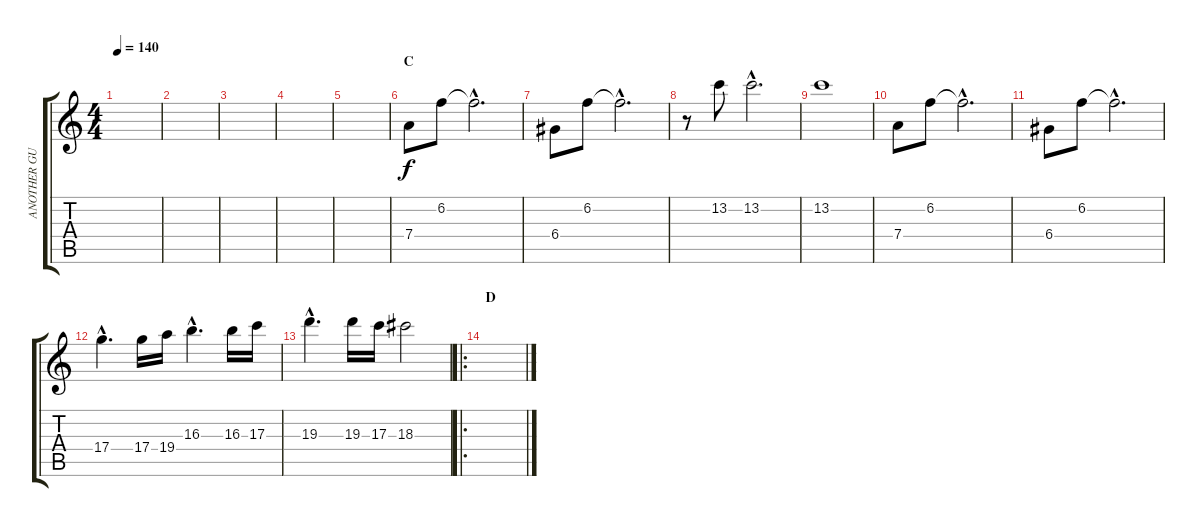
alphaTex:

\track ("ANOTHER GUITAR" "ANOTHER GU") {instrument electricguitarclean}
\staff {score tabs}
\tuning (E4 B3 G3 D3 A2 E2) {hide}
\ts (4 4)
\tempo 140
\clef g2
\ks c
|
|
|
|
|
\section ("" "C")
7.4.8{volume 10 balance 3 instrument distortionguitar} 6.2.8 6.2{hac t}.2{d} |
6.4.8 6.2.8 6.2{hac t}.2{d} |
r.8 13.2.8 13.2{hac}.2{d} |
13.2.1 |
7.4.8 6.2.8 6.2{hac t}.2{d} |
6.4.8 6.2.8 6.2{hac t}.2{d} |
17.4{hac}.4{d} 17.4.16 19.4.16 16.3{hac}.4{d} 16.3.16 17.3.16 |
19.3{hac}.4{d} 19.3.16 17.3.16 18.3.2 |
\ro
\section ("" "D")
